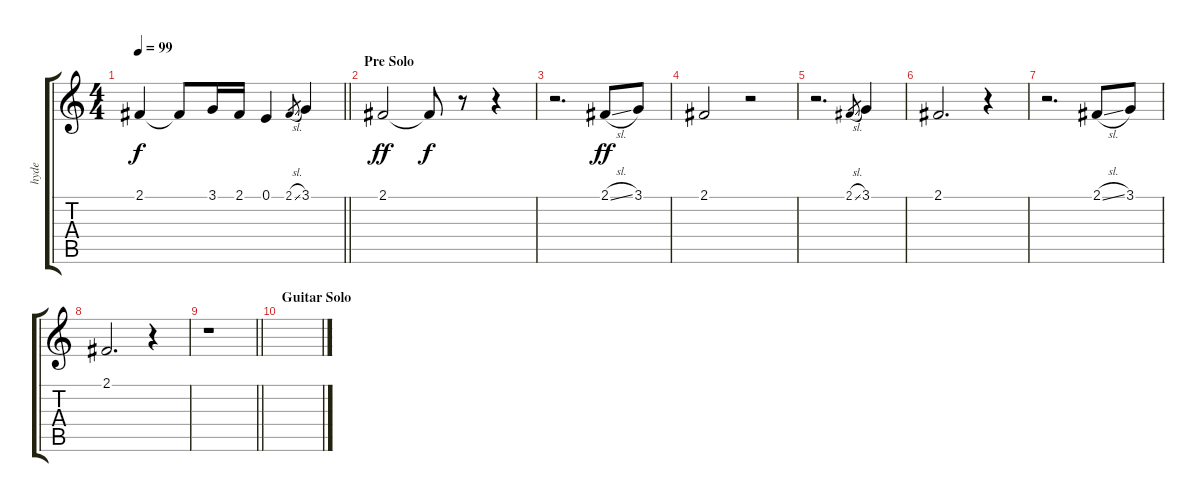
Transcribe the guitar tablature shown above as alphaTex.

\track ("hyde" "hyde") {instrument cello}
\staff {score tabs}
\tuning (E4 B3 G3 D3 A2 E2) {hide}
\ts (4 4)
\tempo 99
\clef g2
\barLineRight lightlight
\ks c
2.1.4{dy f} 2.1{t}.8 3.1.16 2.1.16 0.1.4 2.1{sl}.8{gr} 3.1.4 |
\section ("" "Pre Solo")
2.1.2{dy ff} 2.1{t}.8{dy f} r.8 r.4 |
r.2{d} 2.1{sl}.8{dy ff} 3.1.8 |
2.1.2 r.2 |
r.2{d} 2.1{sl}.8{gr} 3.1.4 |
2.1.2{d} r.4 |
r.2{d} 2.1{sl}.8 3.1.8 |
2.1.2{d} r.4 |
\barLineRight lightlight
r.1 |
\section ("" "Guitar Solo")
